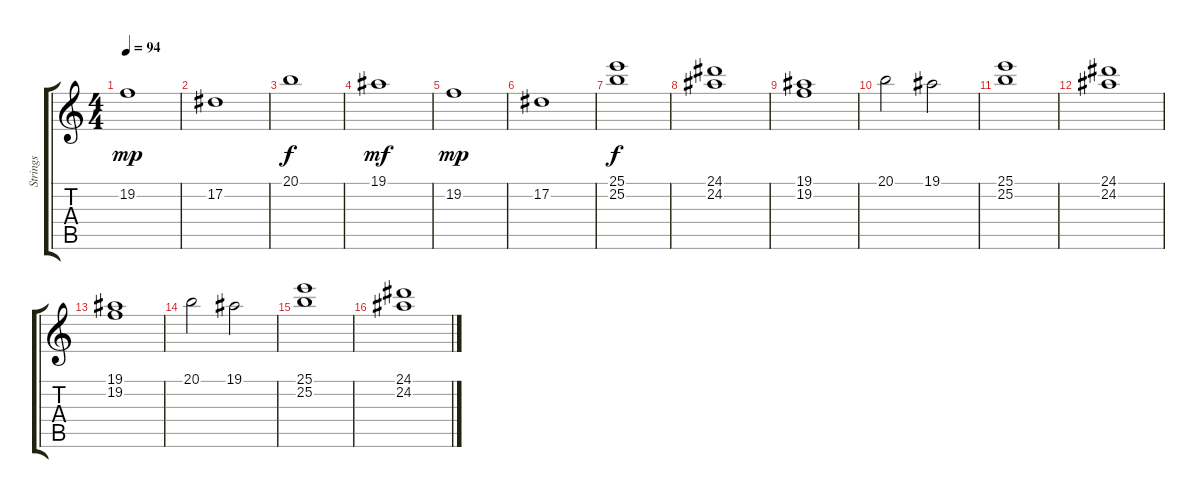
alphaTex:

\track ("Strings" "Strings") {instrument synthstrings1}
\staff {score tabs}
\tuning (Eb4 Bb3 Gb3 Db3 Ab2 Eb2) {hide}
\ts (4 4)
\tempo 94
\clef g2
\ks c
19.2.1{dy mp} |
17.2.1 |
20.1.1{dy f} |
19.1.1{dy mf} |
19.2.1{dy mp} |
17.2.1 |
(25.1 25.2).1{dy f} |
(24.1 24.2).1 |
(19.1 19.2).1 |
20.1.2 19.1.2 |
(25.1 25.2).1 |
(24.1 24.2).1 |
(19.1 19.2).1 |
20.1.2 19.1.2 |
(25.1 25.2).1 |
(24.1 24.2).1
